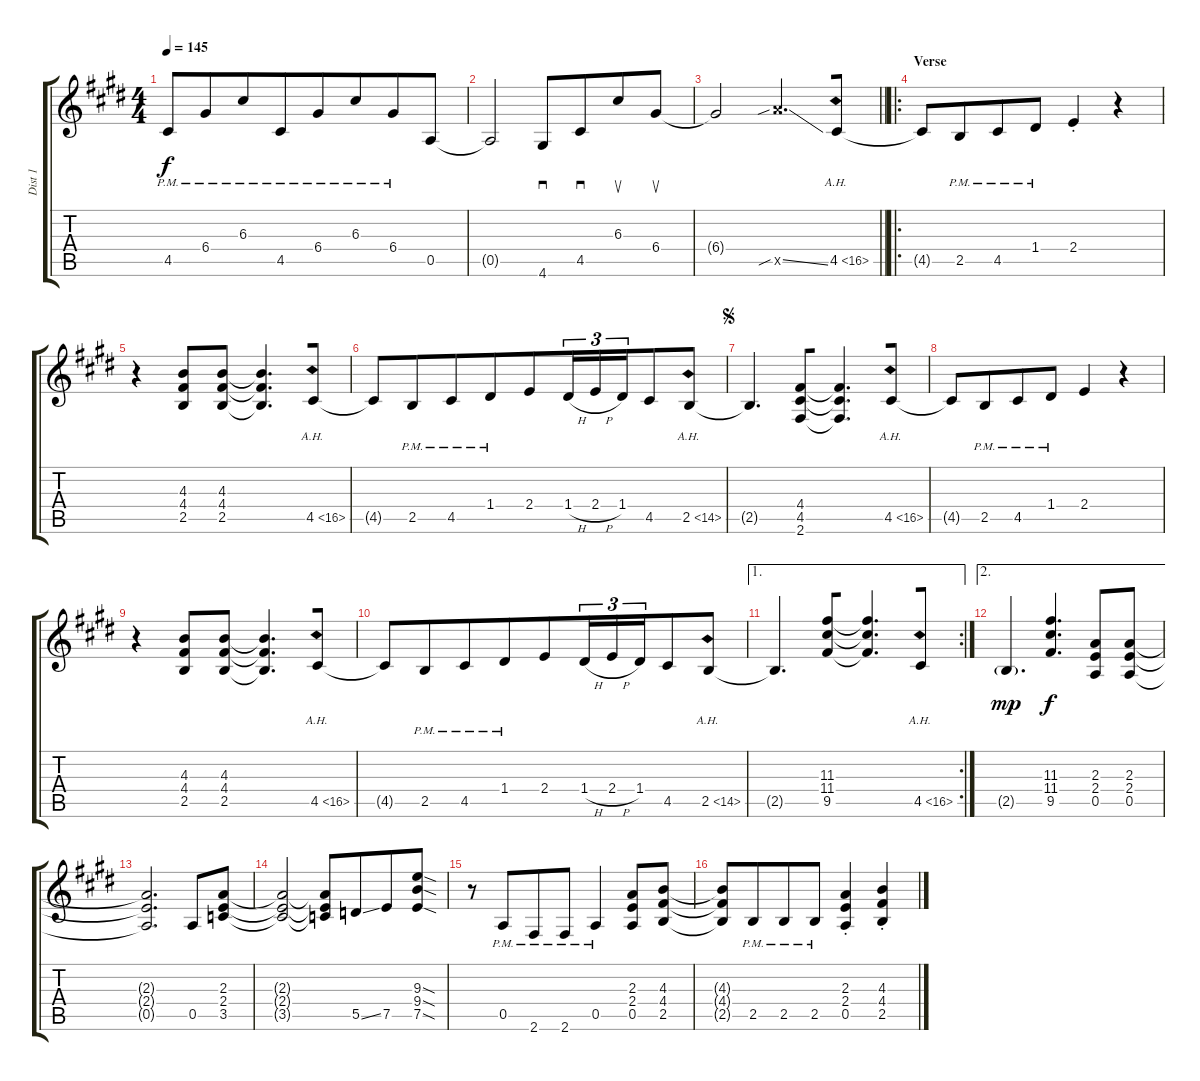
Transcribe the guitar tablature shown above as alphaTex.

\track ("Dist 1" "Dist 1") {instrument distortionguitar}
\staff {score tabs}
\tuning (E4 B3 G3 D3 A2 E2) {hide}
\ts (4 4)
\tempo 145
\clef g2
\ks e
4.5{pm}.8{dy f beam merge} 6.4{pm}.8{beam merge} 6.3{pm}.8{beam merge} 4.5{pm}.8{beam merge} 6.4{pm}.8{beam merge} 6.3{pm}.8{beam merge} 6.4{pm}.8{beam merge} 0.5.8 |
\ks c#minor
0.5{t}.2{beam merge} 4.6.8{sd beam merge} 4.5.8{sd beam merge} 6.3.8{su beam merge} 6.4.8{su} |
\barLineRight lightlight
6.4{t}.2{beam merge} 12.5{sib ss x}.4{d beam merge} 4.5{ah 12}.8 |
\ro
\section ("" "Verse")
4.5{t}.8{beam merge} 2.5{pm}.8{beam merge} 4.5{pm}.8{beam merge} 1.4{pm}.8{beam merge} 2.4{st}.4{beam merge} r.4 |
\ks e
r.4{beam merge} (4.3 4.4 2.5).8{beam merge} (4.3 4.4 2.5).8{beam merge} (4.3{t} 4.4{t} 2.5{t}).4{d beam merge} 4.5{ah 12}.8 |
\ks c#minor
4.5{t}.8{beam merge} 2.5{pm}.8{beam merge} 4.5{pm}.8{beam merge} 1.4{pm}.8{beam merge} 2.4.8{beam merge} 1.4{h}.16{tu (3 2) beam merge} 2.4{h}.16{tu (3 2)} 1.4.16{tu (3 2) beam merge} 4.5.8{beam merge} 2.5{ah 12}.8 |
\jump segno
2.5{t}.4{d beam merge} (4.4 4.5 2.6).8{beam merge} (4.4{t} 4.5{t} 2.6{t}).4{d beam merge} 4.5{ah 12}.8 |
4.5{t}.8{beam merge} 2.5{pm}.8{beam merge} 4.5{pm}.8 1.4{pm}.8{beam merge} 2.4.4{beam merge} r.4 |
\ks e
r.4{beam merge} (4.3 4.4 2.5).8{beam merge} (4.3 4.4 2.5).8{beam merge} (4.3{t} 4.4{t} 2.5{t}).4{d beam merge} 4.5{ah 12}.8 |
\ks c#minor
4.5{t}.8{beam merge} 2.5{pm}.8{beam merge} 4.5{pm}.8 1.4{pm}.8{beam merge} 2.4.8{beam merge} 1.4{h}.16{tu (3 2) beam merge} 2.4{h}.16{tu (3 2) beam merge} 1.4.16{tu (3 2) beam merge} 4.5.8{beam merge} 2.5{ah 12}.8 |
\ae 1
\rc 2
2.5{t}.4{d beam merge} (11.3 11.4 9.5).8{beam merge} (11.3{t} 11.4{t} 9.5{t}).4{d beam merge} 4.5{ah 12}.8 |
\ae 2
2.5{g}.4{d dy mp beam merge} (11.3 11.4 9.5).4{d dy f beam merge} (2.3 2.4 0.5).8{beam merge} (2.3 2.4 0.5).8 |
\ks e
(2.3{t} 2.4{t} 0.5{t}).2{d} 0.5.8{beam merge} (2.3 2.4 3.5).8 |
\ks c#minor
(2.3{t} 2.4{t} 3.5{t}).2{beam merge} (2.3{t} 2.4{t} 3.5{t}).8{beam merge} 5.5{ss}.8{beam merge} 7.5.8{beam merge} (9.3{sod} 9.4{sod} 7.5{sod}).8 |
r.8{beam merge} 0.5{pm}.8{beam merge} 2.6{pm}.8 2.6{pm}.8{beam merge} 0.5{pm}.4{beam merge} (2.3 2.4 0.5).8{beam merge} (4.3 4.4 2.5).8 |
(4.3{t} 4.4{t} 2.5{t}).8{beam merge} 2.5{pm}.8{beam merge} 2.5{pm}.8{beam merge} 2.5{pm}.8{beam merge} (2.3{st} 2.4{st} 0.5{st}).4{beam merge} (4.3{st} 4.4{st} 2.5{st}).4
